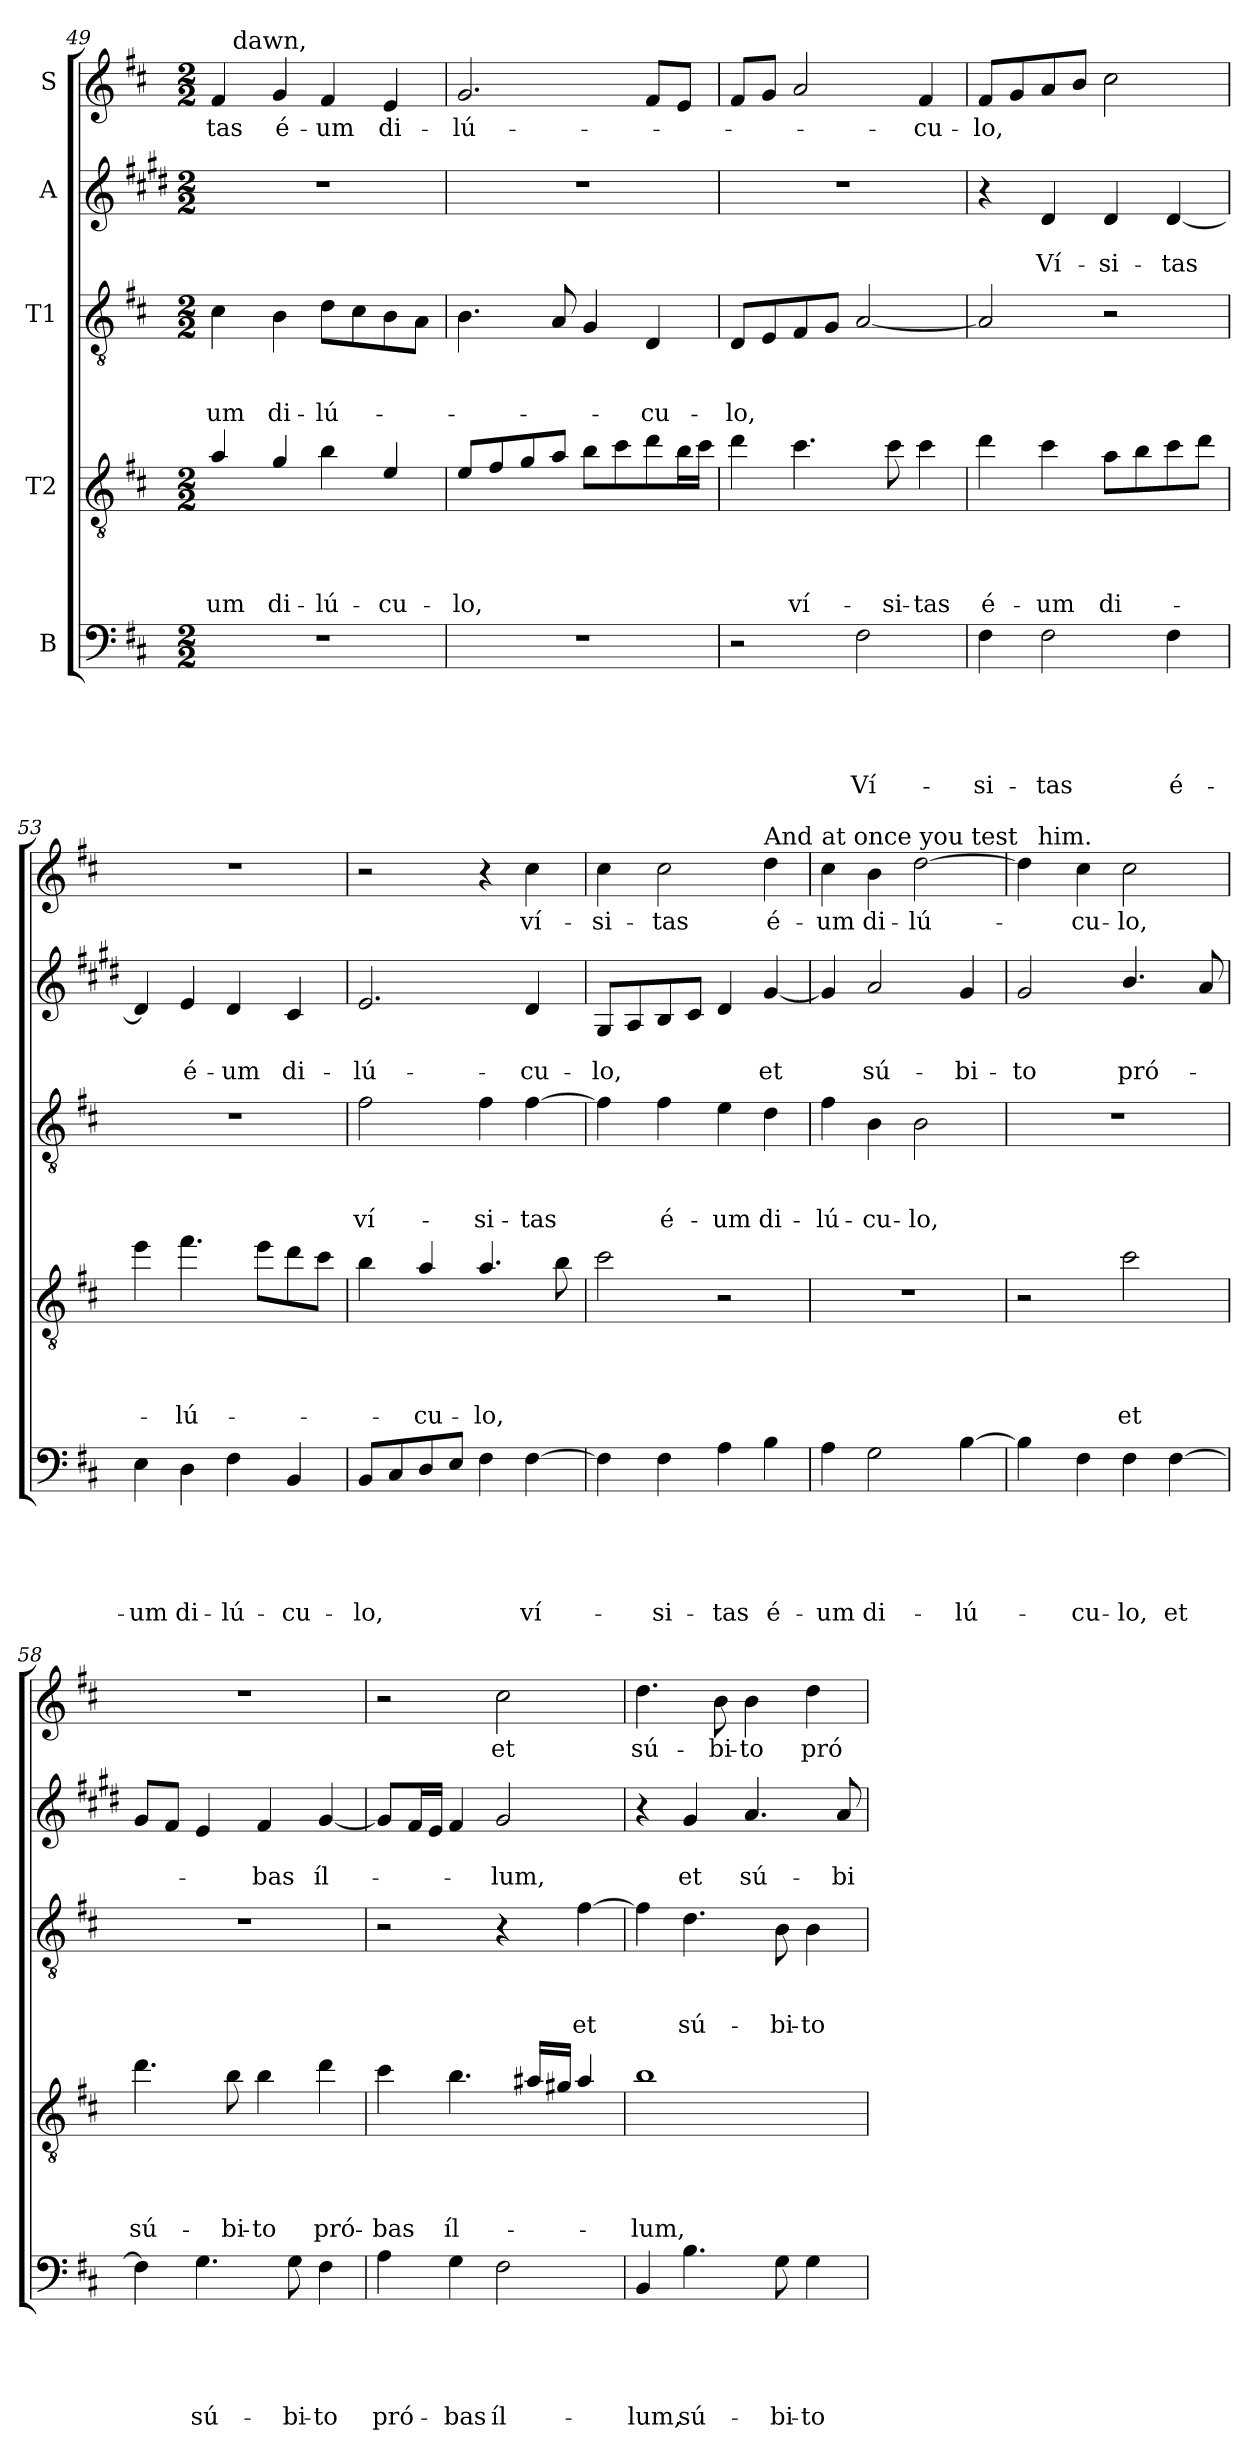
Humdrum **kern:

**kern	**text	**text	**text	**text	**text	**kern	**text	**text	**text	**text	**kern	**text	**text	**text	**kern	**text	**text	**kern	**text
*part5	*part5	*part5	*part5	*part5	*part5	*part4	*part4	*part4	*part4	*part4	*part3	*part3	*part3	*part3	*part2	*part2	*part2	*part1	*part1
*staff5	*staff5	*staff5	*staff5	*staff5	*staff5	*staff4	*staff4	*staff4	*staff4	*staff4	*staff3	*staff3	*staff3	*staff3	*staff2	*staff2	*staff2	*staff1	*staff1
*I"B	*	*	*	*	*	*I"T2	*	*	*	*	*I"T1	*	*	*	*I"A	*	*	*I"S	*
*clefF4	*	*	*	*	*	*clefGv2	*	*	*	*	*clefGv2	*	*	*	*clefG2	*	*	*clefG2	*
*	*	*	*	*	*	*ITrd8c14	*	*	*	*	*	*	*	*	*ITrd1c2	*	*	*	*
*k[f#c#]	*	*	*	*	*	*k[f#c#]	*	*	*	*	*k[f#c#]	*	*	*	*k[f#c#]	*	*	*k[f#c#]	*
*D:	*	*	*	*	*	*D:	*	*	*	*	*D:	*	*	*	*D:	*	*	*D:	*
*M2/2	*	*	*	*	*	*M2/2	*	*	*	*	*M2/2	*	*	*	*M2/2	*	*	*M2/2	*
=49	=49	=49	=49	=49	=49	=49	=49	=49	=49	=49	=49	=49	=49	=49	=49	=49	=49	=49	=49
!	!	!	!	!	!	!	!	!	!	!LO:LY:b	!	!	!	!LO:LY:b	!	!	!	!	!LO:LY:b
*	*	*	*	*	*	*	*	*	*	*	*	*	*	*	*	*	*	*^	*
1r	.	.	.	.	.	4A/	.	.	.	-um	4c#\	.	.	-um	1r	.	.	4f#/	16ryy	-tas
!	!	!	!	!	!	!	!	!	!	!	!	!	!	!	!	!	!	!	!LO:TX:a:t=dawn,	!
.	.	.	.	.	.	.	.	.	.	.	.	.	.	.	.	.	.	.	2...ryy	.
!	!	!	!	!	!	!	!	!	!	!LO:LY:b	!	!	!	!LO:LY:b	!	!	!	!	!	!LO:LY:b
.	.	.	.	.	.	4G/	.	.	.	di-	4B\	.	.	di-	.	.	.	4g/	.	é-
!	!	!	!	!	!	!	!	!	!	!LO:LY:b	!	!	!	!LO:LY:b	!	!	!	!	!	!LO:LY:b
.	.	.	.	.	.	4B\	.	.	.	-lú-	8d\L	.	.	-lú-	.	.	.	4f#/	.	-um
.	.	.	.	.	.	.	.	.	.	.	8c#\	.	.	.	.	.	.	.	.	.
!	!	!	!	!	!	!	!	!	!	!LO:LY:b	!	!	!	!	!	!	!	!	!	!LO:LY:b
.	.	.	.	.	.	4E/	.	.	.	-cu-	8B\	.	.	.	.	.	.	4e/	.	di-
.	.	.	.	.	.	.	.	.	.	.	8A\J	.	.	.	.	.	.	.	.	.
=50	=50	=50	=50	=50	=50	=50	=50	=50	=50	=50	=50	=50	=50	=50	=50	=50	=50	=50	=50	=50
!	!	!	!	!	!	!	!	!	!	!LO:LY:b	!	!	!	!	!	!	!	!	!	!LO:LY:b
*	*	*	*	*	*	*	*	*	*	*	*	*	*	*	*	*	*	*v	*v	*
1r	.	.	.	.	.	8E/L	.	.	.	-lo,	4.B\	.	.	.	1r	.	.	2.g/	-lú-
.	.	.	.	.	.	8F#/	.	.	.	.	.	.	.	.	.	.	.	.	.
.	.	.	.	.	.	8G/	.	.	.	.	.	.	.	.	.	.	.	.	.
.	.	.	.	.	.	8A/J	.	.	.	.	8A/	.	.	.	.	.	.	.	.
.	.	.	.	.	.	8B\L	.	.	.	.	4G/	.	.	.	.	.	.	.	.
.	.	.	.	.	.	8c#\	.	.	.	.	.	.	.	.	.	.	.	.	.
!	!	!	!	!	!	!	!	!	!	!	!	!	!	!LO:LY:b	!	!	!	!	!
.	.	.	.	.	.	8d\	.	.	.	.	4D/	.	.	-cu-	.	.	.	8f#/L	.
.	.	.	.	.	.	16B\L	.	.	.	.	.	.	.	.	.	.	.	8e/J	.
.	.	.	.	.	.	16c#\JJ	.	.	.	.	.	.	.	.	.	.	.	.	.
=51	=51	=51	=51	=51	=51	=51	=51	=51	=51	=51	=51	=51	=51	=51	=51	=51	=51	=51	=51
!	!	!	!	!	!	!	!	!	!	!	!	!	!	!LO:LY:b	!	!	!	!	!
2r	.	.	.	.	.	4d\	.	.	.	.	8D/L	.	.	-lo,	1r	.	.	8f#/L	.
.	.	.	.	.	.	.	.	.	.	.	8E/	.	.	.	.	.	.	8g/J	.
!	!	!	!	!	!	!	!	!	!	!LO:LY:b	!	!	!	!	!	!	!	!	!
.	.	.	.	.	.	4.c#\	.	.	.	ví-	8F#/	.	.	.	.	.	.	2a/	.
.	.	.	.	.	.	.	.	.	.	.	8G/J	.	.	.	.	.	.	.	.
!	!	!	!	!	!LO:LY:b	!	!	!	!	!	!	!	!	!	!	!	!	!	!
2F#\	.	.	.	.	Ví-	.	.	.	.	.	[2A/	.	.	.	.	.	.	.	.
!	!	!	!	!	!	!	!	!	!	!LO:LY:b	!	!	!	!	!	!	!	!	!
.	.	.	.	.	.	8c#\	.	.	.	-si-	.	.	.	.	.	.	.	.	.
!	!	!	!	!	!	!	!	!	!	!LO:LY:b	!	!	!	!	!	!	!	!	!LO:LY:b
.	.	.	.	.	.	4c#\	.	.	.	-tas	.	.	.	.	.	.	.	4f#/	-cu-
=52	=52	=52	=52	=52	=52	=52	=52	=52	=52	=52	=52	=52	=52	=52	=52	=52	=52	=52	=52
!	!	!	!	!	!LO:LY:b	!	!	!	!	!LO:LY:b	!	!	!	!	!	!	!	!	!LO:LY:b
4F#\	.	.	.	.	-si-	4d\	.	.	.	é-	2A/]	.	.	.	4r	.	.	8f#/L	-lo,
.	.	.	.	.	.	.	.	.	.	.	.	.	.	.	.	.	.	8g/	.
!	!	!	!	!	!LO:LY:b	!	!	!	!	!LO:LY:b	!	!	!	!	!	!	!LO:LY:b	!	!
2F#\	.	.	.	.	-tas	4c#\	.	.	.	-um	.	.	.	.	4c#/	.	Ví-	8a/	.
.	.	.	.	.	.	.	.	.	.	.	.	.	.	.	.	.	.	8b/J	.
!	!	!	!	!	!	!	!	!	!	!LO:LY:b	!	!	!	!	!	!	!LO:LY:b	!	!
.	.	.	.	.	.	8A\L	.	.	.	di-	2r	.	.	.	4c#/	.	-si-	2cc#\	.
.	.	.	.	.	.	8B\	.	.	.	.	.	.	.	.	.	.	.	.	.
!	!	!	!	!	!LO:LY:b	!	!	!	!	!	!	!	!	!	!	!	!LO:LY:b	!	!
4F#\	.	.	.	.	é-	8c#\	.	.	.	.	.	.	.	.	[4c#/	.	-tas	.	.
.	.	.	.	.	.	8d\J	.	.	.	.	.	.	.	.	.	.	.	.	.
!!LO:LB:g=z
=53	=53	=53	=53	=53	=53	=53	=53	=53	=53	=53	=53	=53	=53	=53	=53	=53	=53	=53	=53
!	!	!	!	!	!LO:LY:b	!	!	!	!	!	!	!	!	!	!	!	!	!	!
4E\	.	.	.	.	-um	4e\	.	.	.	.	1r	.	.	.	4c#/]	.	.	1r	.
!	!	!	!	!	!LO:LY:b	!	!	!	!	!LO:LY:b	!	!	!	!	!	!	!LO:LY:b	!	!
4D\	.	.	.	.	di-	4.f#\	.	.	.	-lú-	.	.	.	.	4d/	.	é-	.	.
!	!	!	!	!	!LO:LY:b	!	!	!	!	!	!	!	!	!	!	!	!LO:LY:b	!	!
4F#\	.	.	.	.	-lú-	.	.	.	.	.	.	.	.	.	4c#/	.	-um	.	.
.	.	.	.	.	.	8e\L	.	.	.	.	.	.	.	.	.	.	.	.	.
!	!	!	!	!	!LO:LY:b	!	!	!	!	!	!	!	!	!	!	!	!LO:LY:b	!	!
4BB/	.	.	.	.	-cu-	8d\	.	.	.	.	.	.	.	.	4B/	.	di-	.	.
.	.	.	.	.	.	8c#\J	.	.	.	.	.	.	.	.	.	.	.	.	.
=54	=54	=54	=54	=54	=54	=54	=54	=54	=54	=54	=54	=54	=54	=54	=54	=54	=54	=54	=54
!	!	!	!	!	!LO:LY:b	!	!	!	!	!	!	!	!	!LO:LY:b	!	!	!LO:LY:b	!	!
8BB/L	.	.	.	.	-lo,	4B\	.	.	.	.	2f#\	.	.	ví-	2.d/	.	-lú-	2r	.
8C#/	.	.	.	.	.	.	.	.	.	.	.	.	.	.	.	.	.	.	.
!	!	!	!	!	!	!	!	!	!	!LO:LY:b	!	!	!	!	!	!	!	!	!
8D/	.	.	.	.	.	4A/	.	.	.	-cu-	.	.	.	.	.	.	.	.	.
8E/J	.	.	.	.	.	.	.	.	.	.	.	.	.	.	.	.	.	.	.
!	!	!	!	!	!	!	!	!	!	!LO:LY:b	!	!	!	!LO:LY:b	!	!	!	!	!
4F#\	.	.	.	.	.	4.A/	.	.	.	-lo,	4f#\	.	.	-si-	.	.	.	4r	.
!	!	!	!	!	!LO:LY:b	!	!	!	!	!	!	!	!	!LO:LY:b	!	!	!LO:LY:b	!	!LO:LY:b
[4F#\	.	.	.	.	ví-	.	.	.	.	.	[4f#\	.	.	-tas	4c#/	.	-cu-	4cc#\	ví-
.	.	.	.	.	.	8B\	.	.	.	.	.	.	.	.	.	.	.	.	.
=55	=55	=55	=55	=55	=55	=55	=55	=55	=55	=55	=55	=55	=55	=55	=55	=55	=55	=55	=55
!	!	!	!	!	!	!	!	!	!	!	!	!	!	!	!	!	!LO:LY:b	!	!LO:LY:b
4F#\]	.	.	.	.	.	2c#\	.	.	.	.	4f#\]	.	.	.	8F#/L	.	-lo,	4cc#\	-si-
.	.	.	.	.	.	.	.	.	.	.	.	.	.	.	8G/	.	.	.	.
!	!	!	!	!	!LO:LY:b	!	!	!	!	!	!	!	!	!LO:LY:b	!	!	!	!	!LO:LY:b
4F#\	.	.	.	.	-si-	.	.	.	.	.	4f#\	.	.	é-	8A/	.	.	2cc#\	-tas
.	.	.	.	.	.	.	.	.	.	.	.	.	.	.	8B/J	.	.	.	.
!	!	!	!	!	!LO:LY:b	!	!	!	!	!	!	!	!	!LO:LY:b	!	!	!	!	!
4A\	.	.	.	.	-tas	2r	.	.	.	.	4e\	.	.	-um	4c#/	.	.	.	.
!	!	!	!	!	!	!	!	!	!	!	!	!	!	!	!	!	!	!LO:TX:a:t=And	!
!	!	!	!	!	!LO:LY:b	!	!	!	!	!	!	!	!	!LO:LY:b	!	!	!LO:LY:b	!	!LO:LY:b
4B\	.	.	.	.	é-	.	.	.	.	.	4d\	.	.	di-	[4f#/	.	et	4dd\	é-
=56	=56	=56	=56	=56	=56	=56	=56	=56	=56	=56	=56	=56	=56	=56	=56	=56	=56	=56	=56
!	!	!	!	!	!	!	!	!	!	!	!	!	!	!	!	!	!	!LO:TX:a:t=at once you test	!
!	!	!	!	!	!LO:LY:b	!	!	!	!	!	!	!	!	!LO:LY:b	!	!	!	!	!LO:LY:b
4A\	.	.	.	.	-um	1r	.	.	.	.	4f#\	.	.	-lú-	4f#/]	.	.	4cc#\	-um
!	!	!	!	!	!LO:LY:b	!	!	!	!	!	!	!	!	!LO:LY:b	!	!	!LO:LY:b	!	!LO:LY:b
2G\	.	.	.	.	di-	.	.	.	.	.	4B\	.	.	-cu-	2g/	.	sú-	4b\	di-
!	!	!	!	!	!	!	!	!	!	!	!	!	!	!LO:LY:b	!	!	!	!	!LO:LY:b
.	.	.	.	.	.	.	.	.	.	.	2B\	.	.	-lo,	.	.	.	[2dd\	-lú-
!	!	!	!	!	!LO:LY:b	!	!	!	!	!	!	!	!	!	!	!	!LO:LY:b	!	!
[4B\	.	.	.	.	-lú-	.	.	.	.	.	.	.	.	.	4f#/	.	-bi-	.	.
=57	=57	=57	=57	=57	=57	=57	=57	=57	=57	=57	=57	=57	=57	=57	=57	=57	=57	=57	=57
!	!	!	!	!	!	!	!	!	!	!	!	!	!	!	!	!	!LO:LY:b	!	!
*	*	*	*	*	*	*	*	*	*	*	*	*	*	*	*	*	*	*^	*
4B\]	.	.	.	.	.	2r	.	.	.	.	1r	.	.	.	2f#/	.	-to	4dd\]	16ryy	.
!	!	!	!	!	!	!	!	!	!	!	!	!	!	!	!	!	!	!	!LO:TX:a:t=him.	!
.	.	.	.	.	.	.	.	.	.	.	.	.	.	.	.	.	.	.	2...ryy	.
!	!	!	!	!	!LO:LY:b	!	!	!	!	!	!	!	!	!	!	!	!	!	!	!LO:LY:b
4F#\	.	.	.	.	-cu-	.	.	.	.	.	.	.	.	.	.	.	.	4cc#\	.	-cu-
!	!	!	!	!	!LO:LY:b	!	!	!	!	!LO:LY:b	!	!	!	!	!	!	!LO:LY:b	!	!	!LO:LY:b
4F#\	.	.	.	.	-lo,	2c#\	.	.	.	et	.	.	.	.	4.a/	.	pró-	2cc#\	.	-lo,
!	!	!	!	!	!LO:LY:b	!	!	!	!	!	!	!	!	!	!	!	!	!	!	!
[4F#\	.	.	.	.	et	.	.	.	.	.	.	.	.	.	.	.	.	.	.	.
.	.	.	.	.	.	.	.	.	.	.	.	.	.	.	8g/	.	.	.	.	.
!!LO:PB:g=z
=58	=58	=58	=58	=58	=58	=58	=58	=58	=58	=58	=58	=58	=58	=58	=58	=58	=58	=58	=58	=58
!	!	!	!	!	!	!	!	!	!	!LO:LY:b	!	!	!	!	!	!	!	!	!	!
*	*	*	*	*	*	*	*	*	*	*	*	*	*	*	*	*	*	*v	*v	*
4F#\]	.	.	.	.	.	4.d\	.	.	.	sú-	1r	.	.	.	8f#/L	.	.	1r	.
.	.	.	.	.	.	.	.	.	.	.	.	.	.	.	8e/J	.	.	.	.
!	!	!	!	!	!LO:LY:b	!	!	!	!	!	!	!	!	!	!	!	!	!	!
4.G\	.	.	.	.	sú-	.	.	.	.	.	.	.	.	.	4d/	.	.	.	.
!	!	!	!	!	!	!	!	!	!	!LO:LY:b	!	!	!	!	!	!	!	!	!
.	.	.	.	.	.	8B\	.	.	.	-bi-	.	.	.	.	.	.	.	.	.
!	!	!	!	!	!	!	!	!	!	!LO:LY:b	!	!	!	!	!	!	!LO:LY:b	!	!
.	.	.	.	.	.	4B\	.	.	.	-to	.	.	.	.	4e/	.	-bas	.	.
!	!	!	!	!	!LO:LY:b	!	!	!	!	!	!	!	!	!	!	!	!	!	!
8G\	.	.	.	.	-bi-	.	.	.	.	.	.	.	.	.	.	.	.	.	.
!	!	!	!	!	!LO:LY:b	!	!	!	!	!LO:LY:b	!	!	!	!	!	!	!LO:LY:b	!	!
4F#\	.	.	.	.	-to	4d\	.	.	.	pró-	.	.	.	.	[4f#/	.	íl-	.	.
=59	=59	=59	=59	=59	=59	=59	=59	=59	=59	=59	=59	=59	=59	=59	=59	=59	=59	=59	=59
!	!	!	!	!	!LO:LY:b	!	!	!	!	!LO:LY:b	!	!	!	!	!	!	!	!	!
4A\	.	.	.	.	pró-	4c#\	.	.	.	-bas	2r	.	.	.	8f#/L]	.	.	2r	.
.	.	.	.	.	.	.	.	.	.	.	.	.	.	.	16e/L	.	.	.	.
.	.	.	.	.	.	.	.	.	.	.	.	.	.	.	16d/JJ	.	.	.	.
!	!	!	!	!	!LO:LY:b	!	!	!	!	!LO:LY:b	!	!	!	!	!	!	!	!	!
4G\	.	.	.	.	-bas	4.B\	.	.	.	íl-	.	.	.	.	4e/	.	.	.	.
!	!	!	!	!	!LO:LY:b	!	!	!	!	!	!	!	!	!	!	!	!LO:LY:b	!	!LO:LY:b
2F#\	.	.	.	.	íl-	.	.	.	.	.	4r	.	.	.	2f#/	.	-lum,	2cc#\	et
.	.	.	.	.	.	16A#X/LL	.	.	.	.	.	.	.	.	.	.	.	.	.
.	.	.	.	.	.	16G#/JJ	.	.	.	.	.	.	.	.	.	.	.	.	.
!	!	!	!	!	!	!	!	!	!	!	!	!	!	!LO:LY:b	!	!	!	!	!
.	.	.	.	.	.	4A#/	.	.	.	.	[4f#\	.	.	et	.	.	.	.	.
=60	=60	=60	=60	=60	=60	=60	=60	=60	=60	=60	=60	=60	=60	=60	=60	=60	=60	=60	=60
!	!	!	!	!	!LO:LY:b	!	!	!	!	!LO:LY:b	!	!	!	!	!	!	!	!	!LO:LY:b
4BB/	.	.	.	.	-lum,	1B	.	.	.	-lum,	4f#\]	.	.	.	4r	.	.	4.dd\	sú-
!	!	!	!	!	!LO:LY:b	!	!	!	!	!	!	!	!	!LO:LY:b	!	!	!LO:LY:b	!	!
4.B\	.	.	.	.	sú-	.	.	.	.	.	4.d\	.	.	sú-	4f#/	.	et	.	.
!	!	!	!	!	!	!	!	!	!	!	!	!	!	!	!	!	!	!	!LO:LY:b
.	.	.	.	.	.	.	.	.	.	.	.	.	.	.	.	.	.	8b\	-bi-
!	!	!	!	!	!	!	!	!	!	!	!	!	!	!	!	!	!LO:LY:b	!	!LO:LY:b
.	.	.	.	.	.	.	.	.	.	.	.	.	.	.	4.g/	.	sú-	4b\	-to
!	!	!	!	!	!LO:LY:b	!	!	!	!	!	!	!	!	!LO:LY:b	!	!	!	!	!
8G\	.	.	.	.	-bi-	.	.	.	.	.	8B\	.	.	-bi-	.	.	.	.	.
!	!	!	!	!	!LO:LY:b	!	!	!	!	!	!	!	!	!LO:LY:b	!	!	!	!	!LO:LY:b
4G\	.	.	.	.	-to	.	.	.	.	.	4B\	.	.	-to	.	.	.	4dd\	pró-
!	!	!	!	!	!	!	!	!	!	!	!	!	!	!	!	!	!LO:LY:b	!	!
.	.	.	.	.	.	.	.	.	.	.	.	.	.	.	8g/	.	-bi-	.	.
=	=	=	=	=	=	=	=	=	=	=	=	=	=	=	=	=	=	=	=
*-	*-	*-	*-	*-	*-	*-	*-	*-	*-	*-	*-	*-	*-	*-	*-	*-	*-	*-	*-
